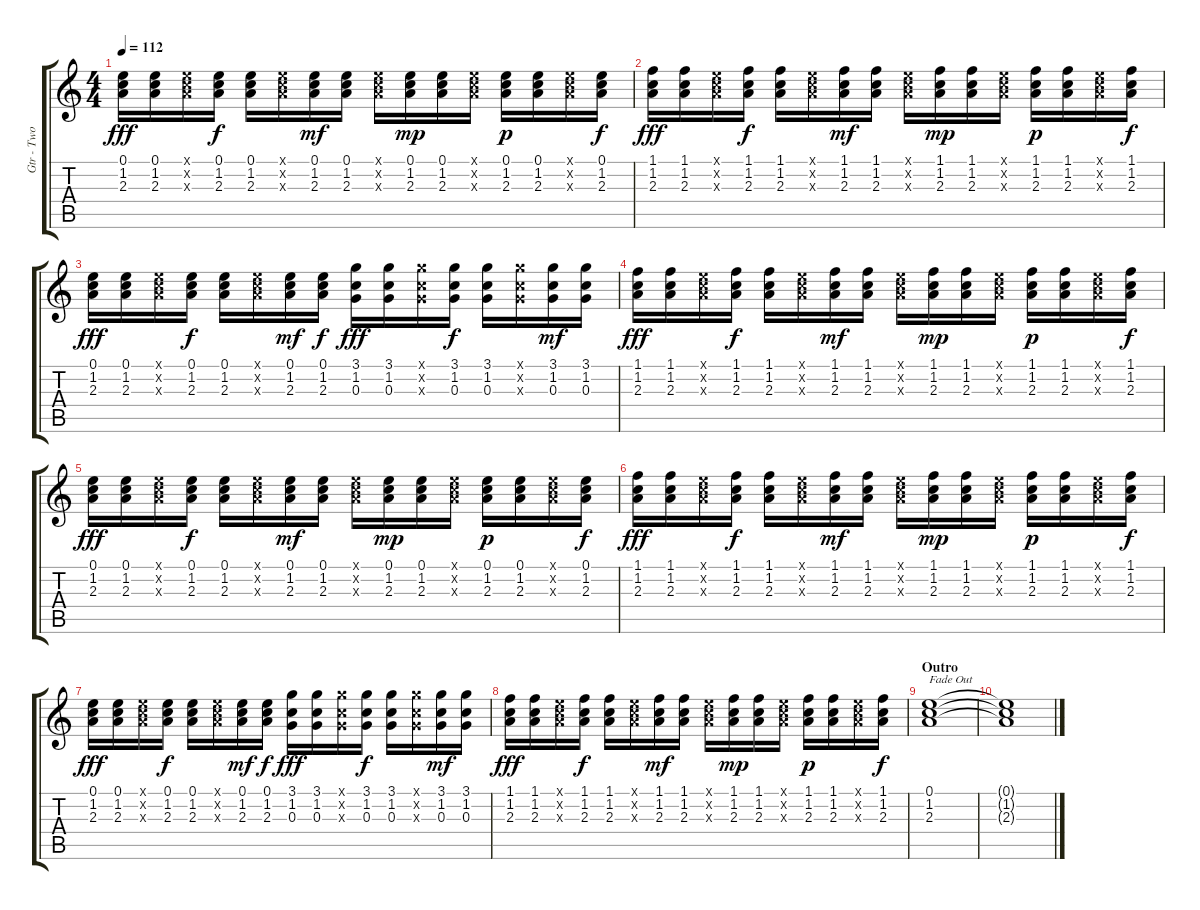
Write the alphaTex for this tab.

\track ("Gtr - Two" "Gtr - Two") {instrument distortionguitar}
\staff {score tabs}
\tuning (E4 B3 G3 D3 A2 E2) {hide}
\ts (4 4)
\tempo 112
\clef g2
\ks c
(0.1 1.2 2.3).16{dy fff} (0.1 1.2 2.3).16 (0.1{x} 1.2{x} 2.3{x}).16 (0.1 1.2 2.3).16{dy f} (0.1 1.2 2.3).16 (0.1{x} 1.2{x} 2.3{x}).16 (0.1 1.2 2.3).16{dy mf} (0.1 1.2 2.3).16 (0.1{x} 1.2{x} 2.3{x}).16 (0.1 1.2 2.3).16{dy mp} (0.1 1.2 2.3).16 (0.1{x} 1.2{x} 2.3{x}).16 (0.1 1.2 2.3).16{dy p} (0.1 1.2 2.3).16 (0.1{x} 1.2{x} 2.3{x}).16 (0.1 1.2 2.3).16{dy f} |
(1.1 1.2 2.3).16{dy fff} (1.1 1.2 2.3).16 (0.1{x} 1.2{x} 2.3{x}).16 (1.1 1.2 2.3).16{dy f} (1.1 1.2 2.3).16 (0.1{x} 1.2{x} 2.3{x}).16 (1.1 1.2 2.3).16{dy mf} (1.1 1.2 2.3).16 (0.1{x} 1.2{x} 2.3{x}).16 (1.1 1.2 2.3).16{dy mp} (1.1 1.2 2.3).16 (0.1{x} 1.2{x} 2.3{x}).16 (1.1 1.2 2.3).16{dy p} (1.1 1.2 2.3).16 (0.1{x} 1.2{x} 2.3{x}).16 (1.1 1.2 2.3).16{dy f} |
(0.1 1.2 2.3).16{dy fff} (0.1 1.2 2.3).16 (0.1{x} 1.2{x} 2.3{x}).16 (0.1 1.2 2.3).16{dy f} (0.1 1.2 2.3).16 (0.1{x} 1.2{x} 2.3{x}).16 (0.1 1.2 2.3).16{dy mf} (0.1 1.2 2.3).16{dy f} (3.1 1.2 0.3).16{dy fff} (3.1 1.2 0.3).16 (3.1{x} 1.2{x} 0.3{x}).16 (3.1 1.2 0.3).16{dy f} (3.1 1.2 0.3).16 (3.1{x} 1.2{x} 0.3{x}).16 (3.1 1.2 0.3).16{dy mf} (3.1 1.2 0.3).16 |
(1.1 1.2 2.3).16{dy fff} (1.1 1.2 2.3).16 (0.1{x} 1.2{x} 2.3{x}).16 (1.1 1.2 2.3).16{dy f} (1.1 1.2 2.3).16 (0.1{x} 1.2{x} 2.3{x}).16 (1.1 1.2 2.3).16{dy mf} (1.1 1.2 2.3).16 (0.1{x} 1.2{x} 2.3{x}).16 (1.1 1.2 2.3).16{dy mp} (1.1 1.2 2.3).16 (0.1{x} 1.2{x} 2.3{x}).16 (1.1 1.2 2.3).16{dy p} (1.1 1.2 2.3).16 (0.1{x} 1.2{x} 2.3{x}).16 (1.1 1.2 2.3).16{dy f} |
(0.1 1.2 2.3).16{dy fff} (0.1 1.2 2.3).16 (0.1{x} 1.2{x} 2.3{x}).16 (0.1 1.2 2.3).16{dy f} (0.1 1.2 2.3).16 (0.1{x} 1.2{x} 2.3{x}).16 (0.1 1.2 2.3).16{dy mf} (0.1 1.2 2.3).16 (0.1{x} 1.2{x} 2.3{x}).16 (0.1 1.2 2.3).16{dy mp} (0.1 1.2 2.3).16 (0.1{x} 1.2{x} 2.3{x}).16 (0.1 1.2 2.3).16{dy p} (0.1 1.2 2.3).16 (0.1{x} 1.2{x} 2.3{x}).16 (0.1 1.2 2.3).16{dy f} |
(1.1 1.2 2.3).16{dy fff} (1.1 1.2 2.3).16 (0.1{x} 1.2{x} 2.3{x}).16 (1.1 1.2 2.3).16{dy f} (1.1 1.2 2.3).16 (0.1{x} 1.2{x} 2.3{x}).16 (1.1 1.2 2.3).16{dy mf} (1.1 1.2 2.3).16 (0.1{x} 1.2{x} 2.3{x}).16 (1.1 1.2 2.3).16{dy mp} (1.1 1.2 2.3).16 (0.1{x} 1.2{x} 2.3{x}).16 (1.1 1.2 2.3).16{dy p} (1.1 1.2 2.3).16 (0.1{x} 1.2{x} 2.3{x}).16 (1.1 1.2 2.3).16{dy f} |
(0.1 1.2 2.3).16{dy fff} (0.1 1.2 2.3).16 (0.1{x} 1.2{x} 2.3{x}).16 (0.1 1.2 2.3).16{dy f} (0.1 1.2 2.3).16 (0.1{x} 1.2{x} 2.3{x}).16 (0.1 1.2 2.3).16{dy mf} (0.1 1.2 2.3).16{dy f} (3.1 1.2 0.3).16{dy fff} (3.1 1.2 0.3).16 (3.1{x} 1.2{x} 0.3{x}).16 (3.1 1.2 0.3).16{dy f} (3.1 1.2 0.3).16 (3.1{x} 1.2{x} 0.3{x}).16 (3.1 1.2 0.3).16{dy mf} (3.1 1.2 0.3).16 |
(1.1 1.2 2.3).16{dy fff} (1.1 1.2 2.3).16 (0.1{x} 1.2{x} 2.3{x}).16 (1.1 1.2 2.3).16{dy f} (1.1 1.2 2.3).16 (0.1{x} 1.2{x} 2.3{x}).16 (1.1 1.2 2.3).16{dy mf} (1.1 1.2 2.3).16 (0.1{x} 1.2{x} 2.3{x}).16 (1.1 1.2 2.3).16{dy mp} (1.1 1.2 2.3).16 (0.1{x} 1.2{x} 2.3{x}).16 (1.1 1.2 2.3).16{dy p} (1.1 1.2 2.3).16 (0.1{x} 1.2{x} 2.3{x}).16 (1.1 1.2 2.3).16{dy f} |
\section ("" "Outro")
(0.1 1.2 2.3).1{txt "Fade Out" volume 0} |
(0.1{t} 1.2{t} 2.3{t}).1
